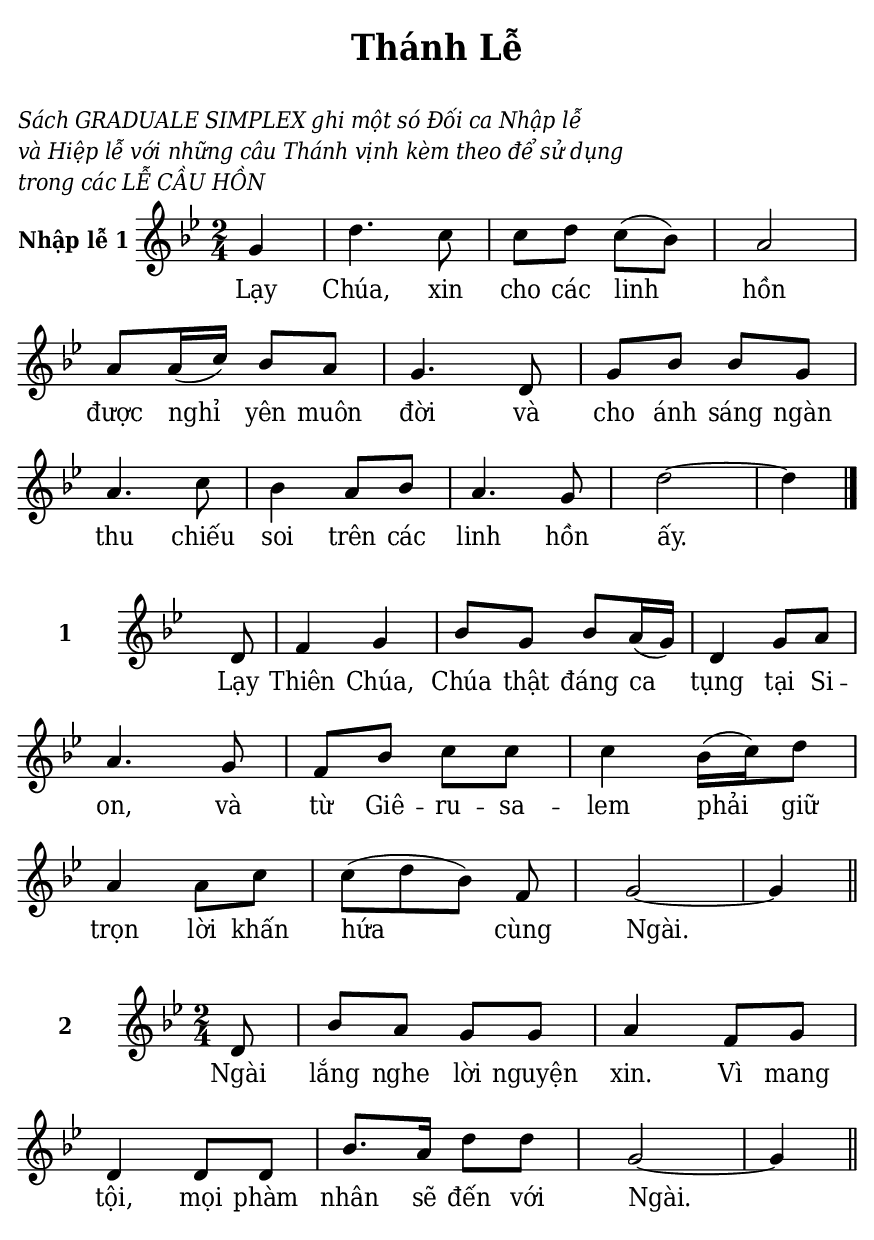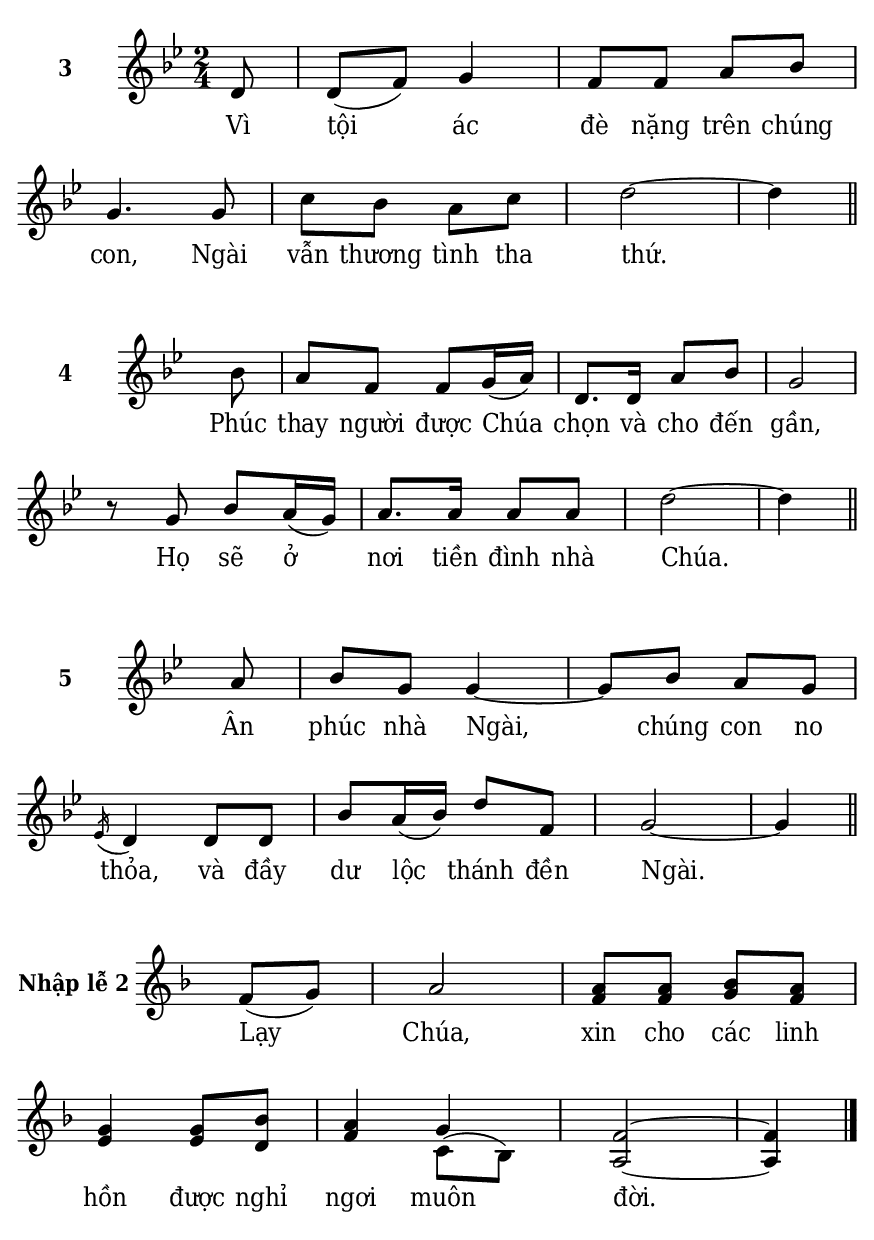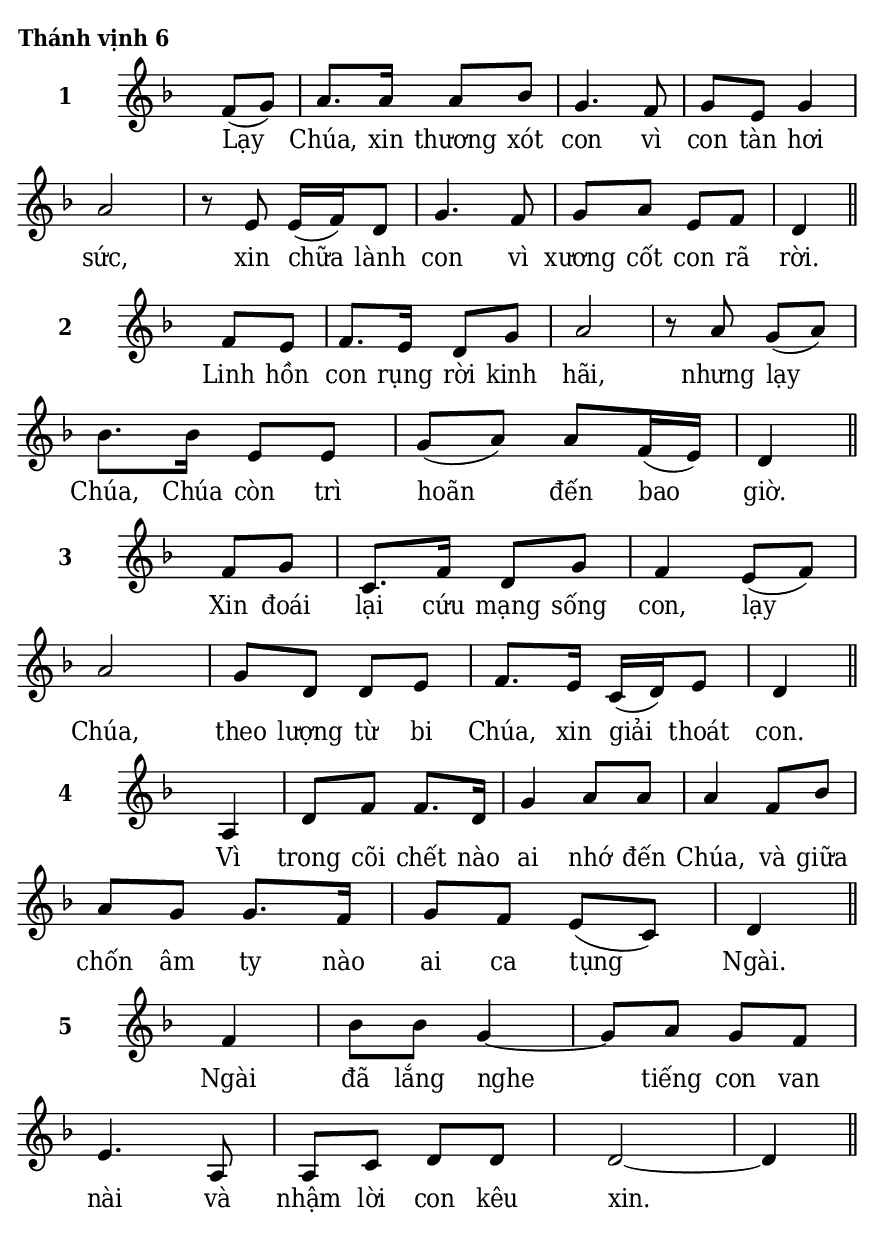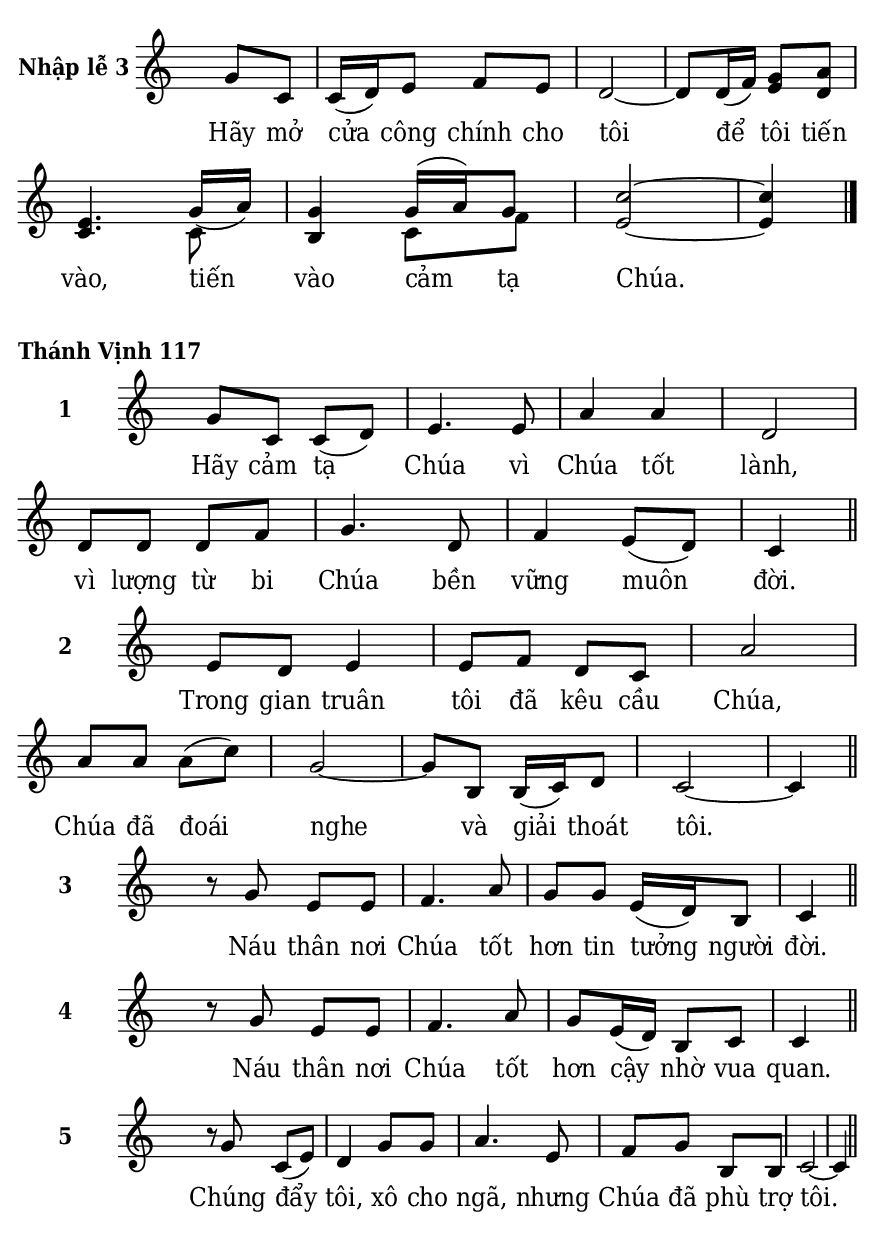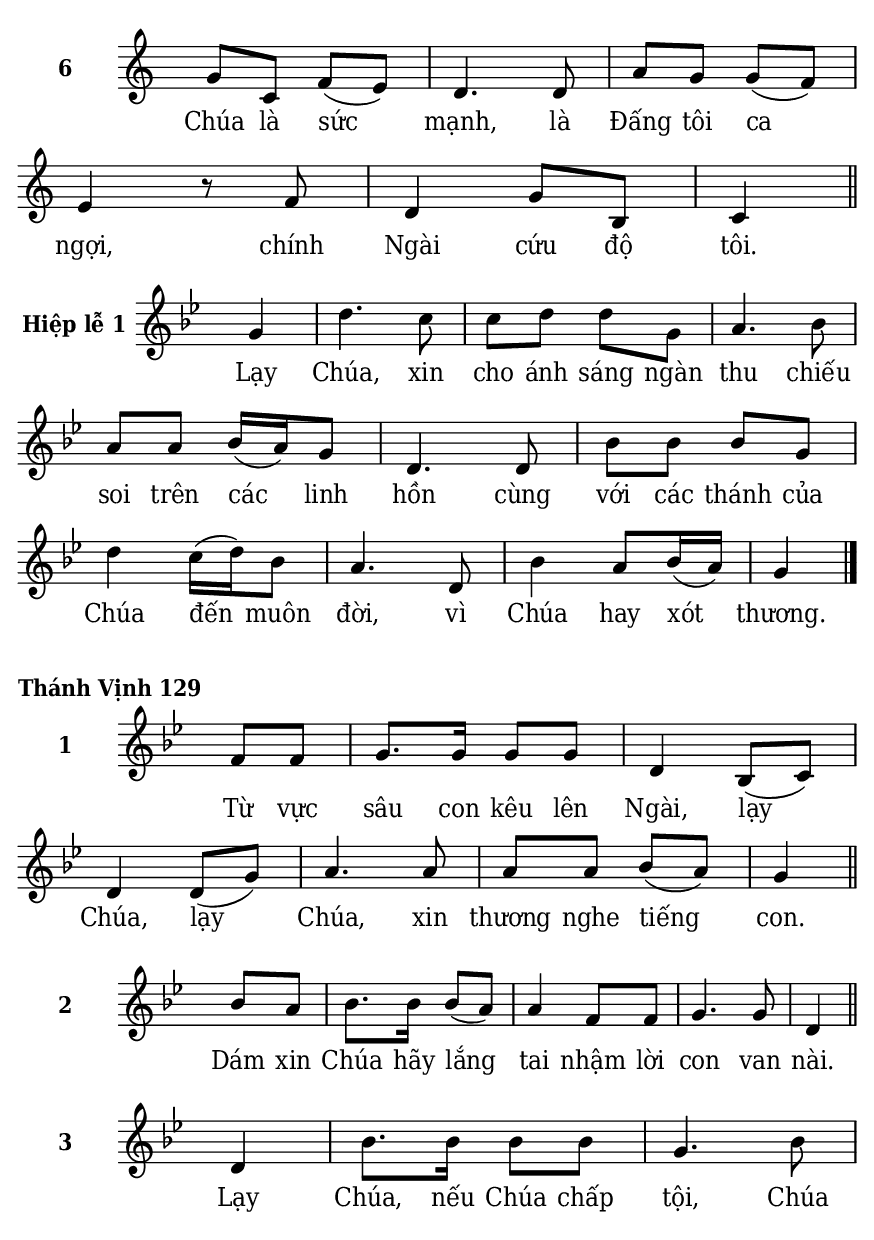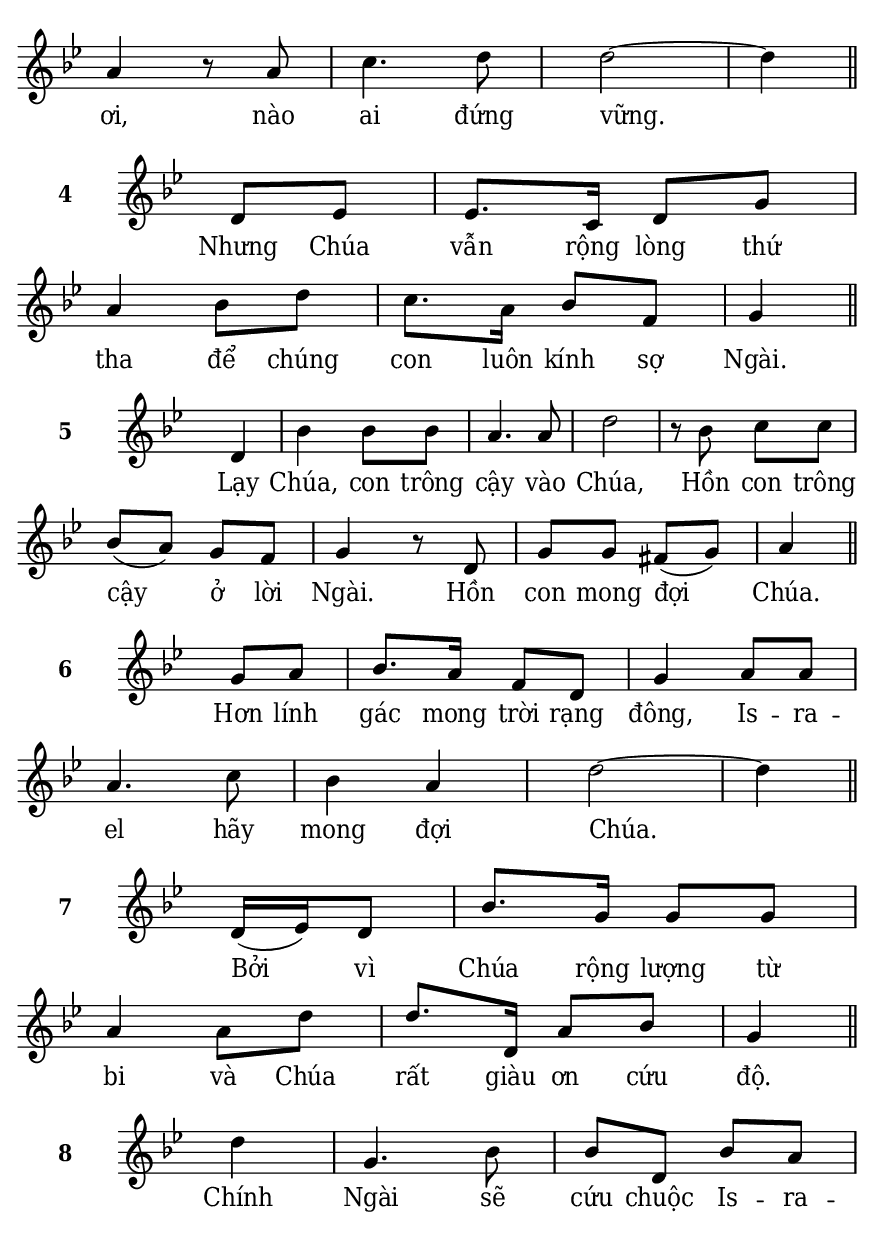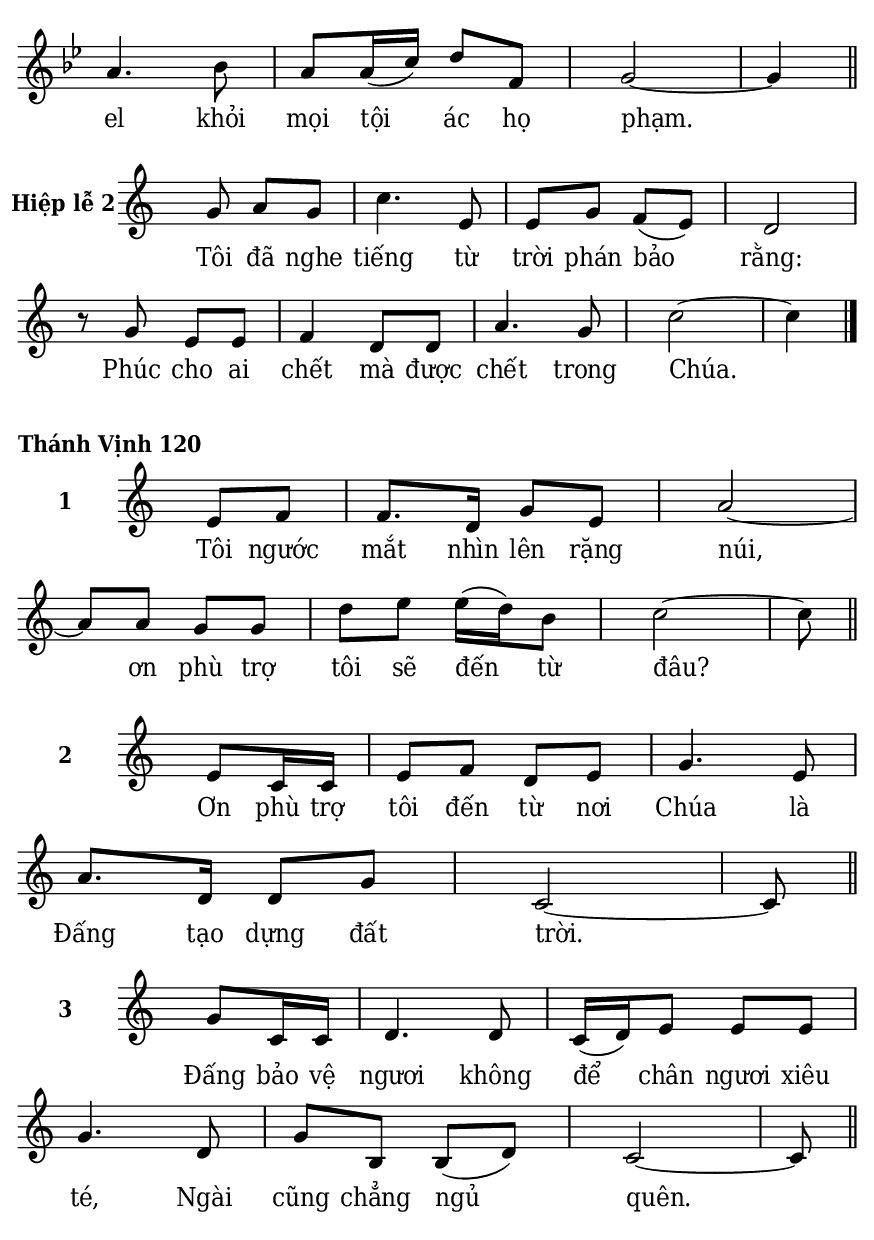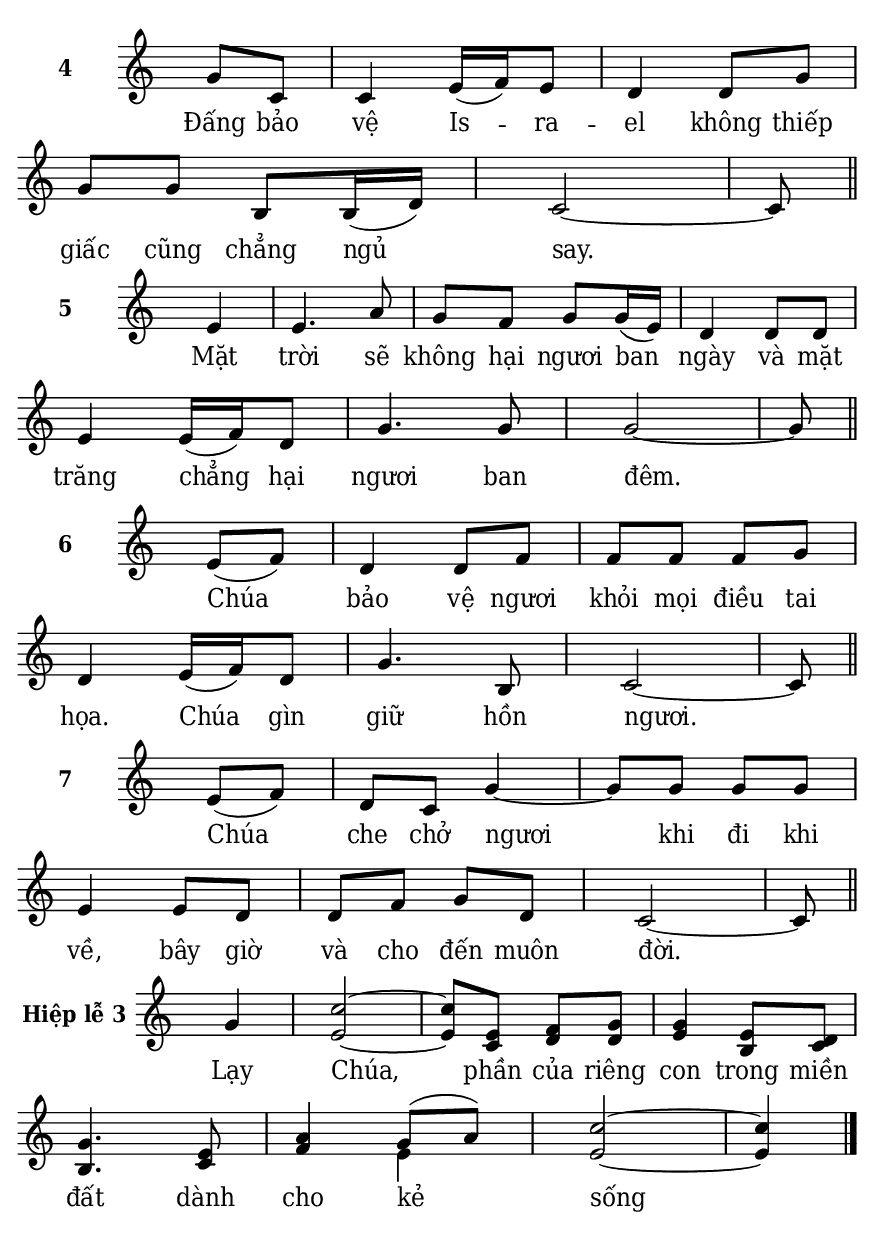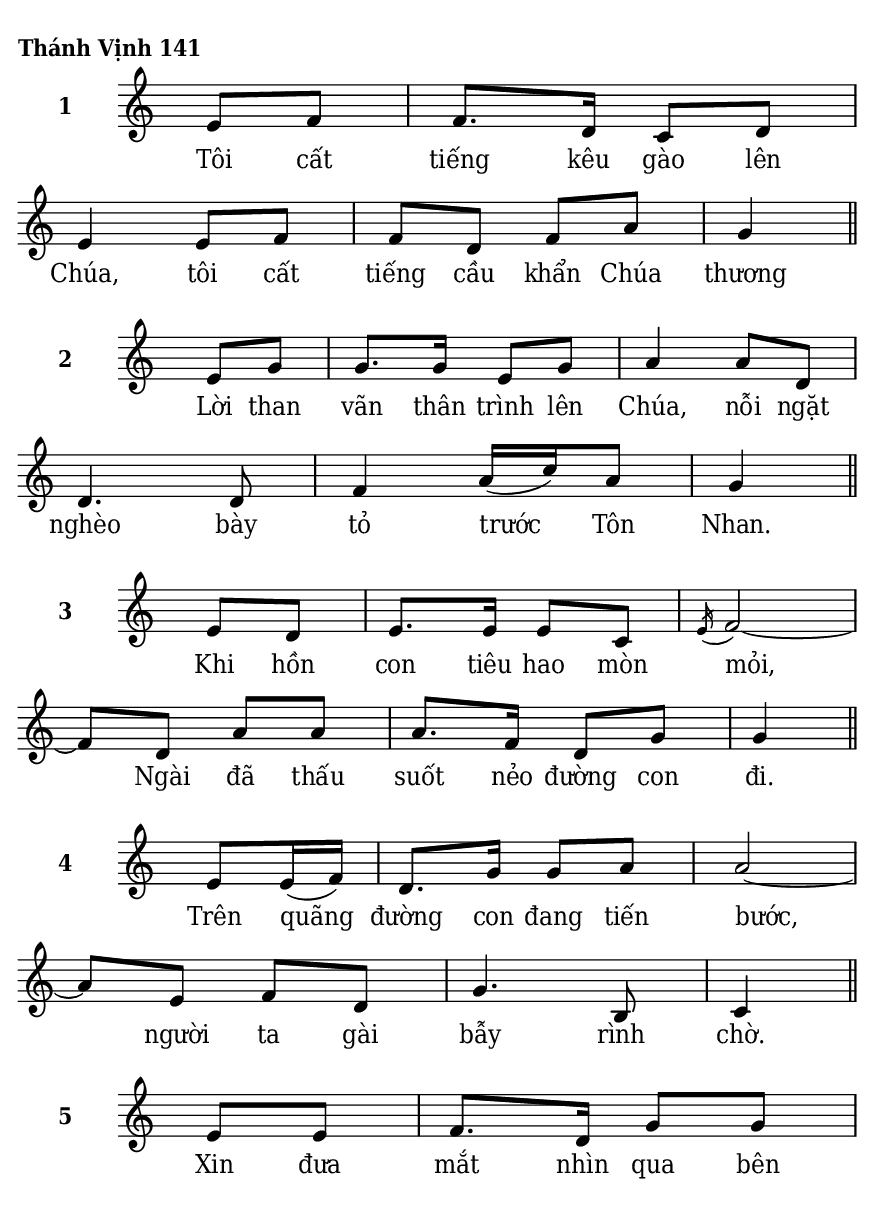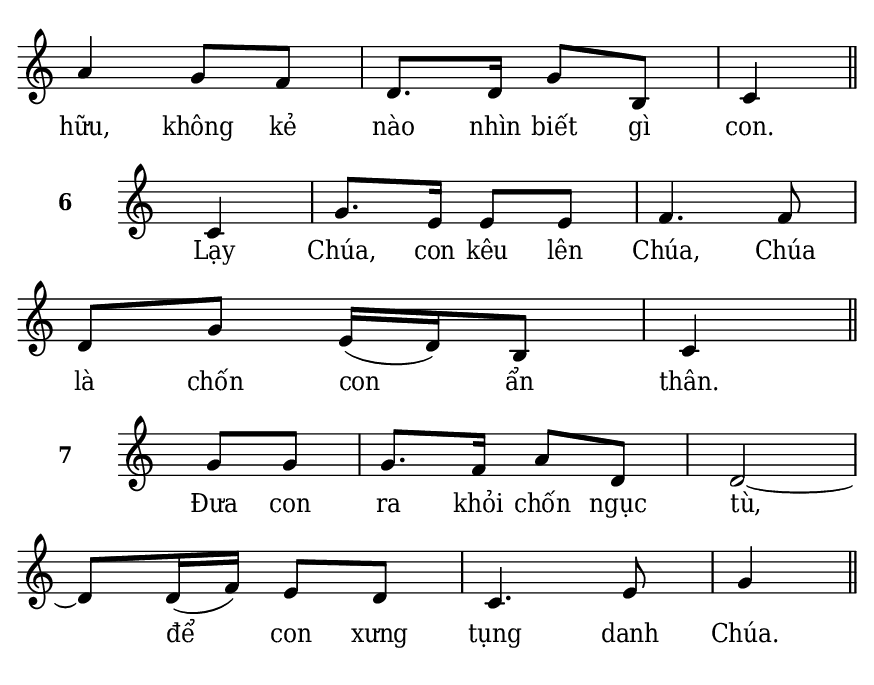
% Cài đặt chung
\version "2.22.1"
\include "english.ly"

\header {
  title = "Thánh Lễ"
  %subtitle = "Ca Nhập Lễ và Hiệp Lễ"
  %subsubtitle = \markup { \huge "I. Lễ an táng" }
  %composer = "Lm. Kim Long"
  %arranger = " "
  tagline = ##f
}

% Nhạc
nhacMauMot = \relative c'' {
  \key bf \major
  \time 2/4
  \partial 4 g4 |
  d'4. c8 |
  c d c (bf) |
  a2 |
  a8 a16 (c) bf8 a |
  g4. d8 |
  g bf bf g |
  a4. c8 |
  bf4 a8 bf |
  a4. g8 |
  d'2 ~ |
  d4 \bar "|."
}

nhacMauHai = \relative c' {
  \key bf \major
  \time 2/4
  \partial 8 d8 |
  f4 g |
  bf8 g bf a16 (g) |
  d4 g8 a |
  a4. g8 |
  f bf c c |
  c4 bf16 (c) d8 |
  a4 a8 c |
  c8 ([d bf])  f8 |
  g2 ~ |
  g4 \bar "||"
}

nhacMauBa = \relative c' {
  \key bf \major
  \time 2/4
  \partial 8 d8 |
  bf' a g g |
  a4 f8 g |
  d4 d8 d |
  bf'8. a16 d8 d |
  g,2 ~ |
  g4 \bar  "||"
}

nhacMauBon = \relative c' {
  \key bf \major
  \time 2/4
  \partial 8 d8 |
  d (f) g4 |
  f8 f a bf |
  g4. g8 |
  c bf a c |
  d2 ~ |
  d4 \bar "||"
}

nhacMauNam = \relative c'' {
  \key bf \major
  \time 2/4
  \partial 8 bf8 |
  a f f g16 (a) |
  d,8. d16 a'8 bf |
  g2 |
  r8 g bf a16 (g) |
  a8. a16 a8 a |
  d2 ~ |
  d4 \bar "||"
}

nhacMauSau = \relative c'' {
  \key bf \major
  \time 2/4
  \partial 8 a8 |
  bf g g4 ~ |
  g8 bf a g |
  \slashedGrace { ef16 ( } d4) d8 d |
  bf' a16 (bf) d8 f, |
  g2 ~ |
  g4 \bar "||"
}

nhacMauBay = \relative c' {
  \key f \major
  \time 2/4
  \partial 4 f8 (g) |
  a2
  <<
    {
      a8 a bf a |
      g4 g8 bf |
      a4
    }
    {
      f8 f g f |
      e4 e8 d |
      f4
    }
  >>
  <<
    {
      \voiceOne
      g4
    }
    \new Voice = "splitpart" {
      \voiceTwo
      c,8 ^(bf)
    }
  >>
  \oneVoice
  <f' a,>2 ~ |
  <f a,>4 \bar "|."
}

nhacMauTam = \relative c' {
  \key f \major
  \time 2/4
  \partial 4 f8 (g) |
  a8. a16 a8 bf |
  g4. f8 |
  g e g4 |
  a2 |
  r8 e e16 (f) d8 |
  g4. f8 |
  g a e f |
  d4 \bar "||"
}

nhacMauChin = \relative c' {
  \key f \major
  \time 2/4
  \partial 4 f8 e |
  f8. e16 d8 g |
  a2 |
  r8 a g (a) |
  bf8. bf16 e,8 e |
  g (a) a f16 (e) |
  d4 \bar "||"
}

nhacMauMuoi = \relative c' {
  \key f \major
  \time 2/4
  \partial 4 f8 g |
  c,8. f16 d8 g |
  f4 e8 (f) |
  a2 |
  g8 d d e |
  f8. e16 c (d) e8 |
  d4 \bar "||"
}

nhacMauMuoiMot = \relative c' {
  \key f \major
  \time 2/4
  \partial 4 a4 |
  d8 f f8. d16 |
  g4 a8 a |
  a4 f8 bf |
  a g g8. f16 |
  g8 f e (c) |
  d4 \bar "||"
}

nhacMauMuoiHai = \relative c' {
  \key f \major
  \time 2/4
  \partial 4 f4 |
  bf8 bf g4 ~ |
  g8 a g f |
  e4. a,8 |
  a c d d |
  d2 ~ |
  d4 \bar "||"
}

nhacMauMuoiBa = \relative c'' {
  \key c \major
  \time 2/4
  \partial 4 g8 c, |
  c16 (d) e8 f e |
  d2 ~ |
  d8 d16 (f)
  <<
    {
      g8 a |
      e4.
    }
    {
      e8 d |
      c4.
    }
  >>
  <<
    {
      \voiceOne
      g'16 _(a)
    }
    \new Voice = "splitpart" {
      \voiceTwo
      c,8
    }
  >>
  \oneVoice
  <g' b,>4
  <<
    {
      \voiceOne
      g16 (a) g8
    }
    \new Voice = "splitpart" {
      \voiceTwo
      c,8 f
    }
  >>
  \oneVoice
  <c' e,>2 ~ |
  <c e,>4 \bar "|."
}

nhacMauMuoiBon = \relative c'' {
  \key c \major
  \time 2/4
  g8 c, c (d) |
  e4. e8 |
  a4 a |
  d,2 |
  d8 d d f |
  g4. d8 |
  f4 e8 (d) |
  c4 \bar "||"
}

nhacMauMuoiLam = \relative c' {
  \key c \major
  \time 2/4
  e8 d e4 |
  e8 f d c |
  a'2 |
  a8 a a (c) |
  g2 ~ |
  g8 b, b16 (c) d8 |
  c2 ~ |
  c4 \bar "||"
}

nhacMauMuoiSau = \relative c'' {
  \key c \major
  \time 2/4
  r8 g e e |
  f4. a8 |
  g g e16 (d) b8 |
  c4 \bar "||"
}

nhacMauMuoiBay = \relative c'' {
  \key c \major
  \time 2/4
  r8 g e e |
  f4. a8 |
  g e16 (d) b8 c |
  c4 \bar "||"
}

nhacMauMuoiTam = \relative c'' {
  \key c \major
  \time 2/4
  r8 g c, (e) |
  d4 g8 g |
  a4. e8 |
  f g b, b |
  c2 ~ |
  c4 \bar "||"
}

nhacMauMuoiChin = \relative c'' {
  \key c \major
  \time 2/4
  g8 c, f (e) |
  d4. d8 |
  a' g g (f) |
  e4 r8 f |
  d4 g8 b, |
  c4 \bar "||"
}

nhacMauHaiMuoi = \relative c'' {
  \key bf \major
  \time 2/4
  \partial 4 g4 |
  d'4. c8 |
  c d d g, |
  a4. bf8 |
  a a bf16 (a) g8 |
  d4. d8 |
  bf' bf bf g |
  d'4 c16 (d) bf8 |
  a4. d,8 |
  bf'4 a8 bf16 (a) |
  g4 \bar "|."
}

nhacMauHaiMuoiMot = \relative c' {
  \key bf \major
  \time 2/4
  \partial 4 f8 f |
  g8. g16 g8 g |
  d4 bf8 (c) |
  d4 d8 (g) |
  a4. a8 |
  a a bf (a) |
  g4 \bar "||"
}

nhacMauHaiMuoiHai = \relative c'' {
  \key bf \major
  \time 2/4
  \partial 4 bf8 a |
  bf8. bf16 bf8 (a) |
  a4 f8 f |
  g4. g8 |
  d4 \bar "||"
}

nhacMauHaiMuoiBa = \relative c' {
  \key bf \major
  \time 2/4
  \partial 4 d4 |
  bf'8. bf16 bf8 bf |
  g4. bf8 |
  a4 r8 a |
  c4. d8 |
  d2 ~ |
  d4 \bar "||"
}

nhacMauHaiMuoiBon = \relative c' {
  \key bf \major
  \time 2/4
  \partial 4 d8 ef |
  ef8. c16 d8 g |
  a4 bf8 d |
  c8. a16 bf8 f |
  g4 \bar "||"
}

nhacMauHaiMuoiLam = \relative c' {
  \key bf \major
  \time 2/4
  \partial 4 d4 |
  bf' bf8 bf |
  a4. a8 |
  d2 |
  r8 bf c c |
  bf (a) g f |
  g4 r8 d |
  g g fs (g) |
  a4 \bar "||"
}

nhacMauHaiMuoiSau = \relative c'' {
  \key bf \major
  \time 2/4
  \partial 4 g8 a |
  bf8. a16 f8 d |
  g4 a8 a |
  a4. c8 |
  bf4 a |
  d2 ~ |
  d4 \bar "||"
}

nhacMauHaiMuoiBay = \relative c' {
  \key bf \major
  \time 2/4
  \partial 4 d16 (ef) d8 |
  bf'8. g16 g8 g |
  a4 a8 d |
  d8. d,16 a'8 bf |
  g4 \bar "||"
}

nhacMauHaiMuoiTam = \relative c'' {
  \key bf \major
  \time 2/4
  \partial 4 d4 |
  g,4. bf8 |
  bf d, bf' a |
  a4. bf8 |
  a a16 (c) d8 f, |
  g2 ~ |
  g4 \bar "||"
}

nhacMauHaiMuoiChin = \relative c'' {
  \key c \major
  \time 2/4
  \partial 4. g8 a g |
  c4. e,8 |
  e g f (e) |
  d2 |
  r8 g e e |
  f4 d8 d |
  a'4. g8 |
  c2 ~ |
  c4 \bar "|."
}

nhacMauBaMuoi = \relative c' {
  \key c \major
  \time 2/4
  \partial 4 e8 f |
  f8. d16 g8 e |
  a2 ~ |
  a8 a g g |
  d' e e16 (d) b8 |
  c2 ~ |
  c8 \bar "||"
}

nhacMauBaMuoiMot = \relative c' {
  \key c \major
  \time 2/4
  \partial 4 e8 c16 c |
  e8 f d e |
  g4. e8 |
  a8. d,16 d8 g |
  c,2 ~ |
  c8 \bar "||"
}

nhacMauBaMuoiHai = \relative c'' {
  \key c \major
  \time 2/4
  \partial 4 g8 c,16 c |
  d4. d8 |
  c16 (d) e8 e e |
  g4. d8 |
  g b, b (d) |
  c2 ~ |
  c8 \bar "||"
}

nhacMauBaMuoiBa = \relative c'' {
  \key c \major
  \time 2/4
  \partial 4 g8 c, |
  c4 e16 (f) e8 |
  d4 d8 g |
  g g b, b16 (d) |
  c2 ~ |
  c8 \bar "||"
}

nhacMauBaMuoiBon = \relative c' {
  \key c \major
  \time 2/4
  \partial 4 e4 |
  e4. a8 |
  g f g g16 (e) |
  d4 d8 d |
  e4 e16 (f) d8 |
  g4. g8 |
  g2 ~ |
  g8 \bar "||"
}

nhacMauBaMuoiLam = \relative c' {
  \key c \major
  \time 2/4
  \partial 4 e8 (f) |
  d4 d8 f |
  f f f g |
  d4 e16 (f) d8 |
  g4. b,8 |
  c2 ~ |
  c8 \bar "||"
}

nhacMauBaMuoiSau = \relative c' {
  \key c \major
  \time 2/4
  \partial 4 e8 (f) |
  d8 c g'4 ~ |
  g8 g g g |
  e4 e8 d |
  d f g d |
  c2 ~ |
  c8 \bar "||"
}

nhacMauBaMuoiBay = \relative c'' {
  \key c \major
  \time 2/4
  \partial 4 g4 |
  <<
    {
      c2 ~ |
      c8 e, f g |
      g4 e8 d |
      g4. e8 |
      a4
    }
    {
      e2 ~ |
      e8 c d d |
      e4 b8 c |
      b4. c8 |
      f4
    }
  >>
  <<
    {
      \voiceOne
      g8 (a)
    }
    \new Voice = "splitpart" {
      \voiceTwo
      e4
    }
  >>
  \oneVoice
  <c' e,>2 ~ |
  <c e,>4 \bar "|."
}

nhacMauBaMuoiTam = \relative c' {
  \key c \major
  \time 2/4
  \partial 4 e8 f |
  f8. d16 c8 d |
  e4 e8 f |
  f d f a |
  g4 \bar "||"
}

nhacMauBaMuoiChin = \relative c' {
  \key c \major
  \time 2/4
  \partial 4 e8 g |
  g8. g16 e8 g |
  a4 a8 d, |
  d4. d8 |
  f4 a16 (c) a8 |
  g4 \bar "||"
}

nhacMauBonMuoi = \relative c' {
  \key c \major
  \time 2/4
  \partial 4 e8 d |
  e8. e16 e8 c |
  \slashedGrace { e16 ( } f2) ~ |
  f8 d a' a |
  a8. f16 d8 g |
  g4 \bar "||"
}

nhacMauBonMuoiMot = \relative c' {
  \key c \major
  \time 2/4
  \partial 4 e8 e16 (f) |
  d8. g16 g8 a |
  a2 ~ |
  a8 e f d |
  g4. b,8 |
  c4 \bar "||"
}

nhacMauBonMuoiHai = \relative c' {
  \key c \major
  \time 2/4
  \partial 4 e8 e |
  f8. d16 g8 g |
  a4 g8 f |
  d8. d16 g8 b, |
  c4 \bar "||"
}

nhacMauBonMuoiBa = \relative c' {
  \key c \major
  \time 2/4
  \partial 4 c4 |
  g'8. e16 e8 e |
  f4. f8 |
  d g e16 (d) b8 |
  c4 \bar "||"
}

nhacMauBonMuoiBon = \relative c'' {
  \key c \major
  \time 2/4
  \partial 4 g8 g |
  g8. f16 a8 d, |
  d2 ~ |
  d8 d16 (f) e8 d |
  c4. e8 |
  g4 \bar "||"
}

% Lời
loiMauMot = \lyricmode {
  Lạy Chúa, xin cho các linh hồn được nghỉ yên muôn đời
  và cho ánh sáng ngàn thu chiếu soi trên các linh hồn ấy.
}

loiMauHai = \lyricmode {
  Lạy Thiên Chúa, Chúa thật đáng ca tụng tại Si -- on,
  và từ Giê -- ru -- sa -- lem phải giữ trọn lời khấn hứa cùng Ngài.
}

loiMauBa = \lyricmode {
  Ngài lắng nghe lời nguyện xin.
  Vì mang tội, mọi phàm nhân sẽ đến với Ngài.
}

loiMauBon = \lyricmode {
  Vì tội ác đè nặng trên chúng con,
  Ngài vẫn thương tình tha thứ.
}

loiMauNam = \lyricmode {
  Phúc thay người được Chúa chọn và cho đến gần,
  Họ sẽ ở nơi tiền đình nhà Chúa.
}

loiMauSau = \lyricmode {
  Ân phúc nhà Ngài, chúng con no thỏa,
  và đầy dư lộc thánh đền Ngài.
}

loiMauBay = \lyricmode {
  Lạy Chúa, xin cho các linh hồn được nghỉ ngơi muôn đời.
}

loiMauTam = \lyricmode {
  Lạy Chúa, xin thương xót con vì con tàn hơi sức,
  xin chữa lành con vì xương cốt con rã rời.
}

loiMauChin = \lyricmode {
  Linh hồn con rụng rời kinh hãi,
  nhưng lạy Chúa, Chúa còn trì hoãn đến bao giờ.
}

loiMauMuoi = \lyricmode {
  Xin đoái lại cứu mạng sống con,
  lạy Chúa, theo lượng từ bi Chúa,
  xin giải thoát con.
}

loiMauMuoiMot = \lyricmode {
  Vì trong cõi chết nào ai nhớ đến Chúa,
  và giữa chốn âm ty nào ai ca tụng Ngài.
}

loiMauMuoiHai = \lyricmode {
  Ngài đã lắng nghe tiếng con van nài
  và nhậm lời con kêu xin.
}

loiMauMuoiBa = \lyricmode {
  Hãy mở cửa công chính cho tôi
  để tôi tiến vào,
  tiến vào cảm tạ Chúa.
}

loiMauMuoiBon = \lyricmode {
  Hãy cảm tạ Chúa vì Chúa tốt lành,
  vì lượng từ bi Chúa bền vững muôn đời.
}

loiMauMuoiLam = \lyricmode {
  Trong gian truân tôi đã kêu cầu Chúa,
  Chúa đã đoái nghe và giải thoát tôi.
}

loiMauMuoiSau = \lyricmode {
  Náu thân nơi Chúa tốt hơn tin tưởng người đời.
}

loiMauMuoiBay = \lyricmode {
  Náu thân nơi Chúa tốt hơn cậy nhờ vua quan.
}

loiMauMuoiTam = \lyricmode {
  Chúng đẩy tôi, xô cho ngã, nhưng Chúa đã phù trợ tôi.
}

loiMauMuoiChin = \lyricmode {
  Chúa là sức mạnh, là Đấng tôi ca ngợi,
  chính Ngài cứu độ tôi.
}

loiMauHaiMuoi = \lyricmode {
  Lạy Chúa, xin cho ánh sáng ngàn thu chiếu soi trên các linh hồn
  cùng với các thánh của Chúa đến muôn đời,
  vì Chúa hay xót thương.
}

loiMauHaiMuoiMot = \lyricmode {
  Từ vực sâu con kêu lên Ngài,
  lạy Chúa, lạy Chúa, xin thương nghe tiếng con.
}

loiMauHaiMuoiHai = \lyricmode {
  Dám xin Chúa hãy lắng tai nhậm lời con van nài.
}

loiMauHaiMuoiBa = \lyricmode {
  Lạy Chúa, nếu Chúa chấp tội, Chúa ơi,
  nào ai đứng vững.
}

loiMauHaiMuoiBon = \lyricmode {
  Nhưng Chúa vẫn rộng lòng thứ tha để chúng con luôn kính sợ Ngài.
}

loiMauHaiMuoiLam = \lyricmode {
  Lạy Chúa, con trông cậy vào Chúa,
  Hồn con trông cậy ở lời Ngài.
  Hồn con mong đợi Chúa.
}

loiMauHaiMuoiSau = \lyricmode {
  Hơn lính gác mong trời rạng đông,
  Is -- ra -- el hãy mong đợi Chúa.
}

loiMauHaiMuoiBay = \lyricmode {
  Bởi vì Chúa rộng lượng từ bi
  và Chúa rất giàu ơn cứu độ.
}

loiMauHaiMuoiTam = \lyricmode {
  Chính Ngài sẽ cứu chuộc Is -- ra -- el khỏi mọi tội ác họ phạm.
}

loiMauHaiMuoiChin = \lyricmode {
  Tôi đã nghe tiếng từ trời phán bảo rằng:
  Phúc cho ai chết mà được chết trong Chúa.
}

loiMauBaMuoi = \lyricmode {
  Tôi ngước mắt nhìn lên rặng núi,
  ơn phù trợ tôi sẽ đến từ đâu?
}

loiMauBaMuoiMot = \lyricmode {
  Ơn phù trợ tôi đến từ nơi Chúa
  là Đấng tạo dựng đất trời.
}

loiMauBaMuoiHai = \lyricmode {
  Đấng bảo vệ ngươi không để chân ngươi xiêu té,
  Ngài cũng chẳng ngủ quên.
}

loiMauBaMuoiBa = \lyricmode {
  Đấng bảo vệ Is -- ra -- el không thiếp giấc
  cũng chẳng ngủ say.
}

loiMauBaMuoiBon = \lyricmode {
  Mặt trời sẽ không hại ngươi ban ngày
  và mặt trăng chẳng hại ngươi ban đêm.
}

loiMauBaMuoiLam = \lyricmode {
  Chúa bảo vệ ngươi khỏi mọi điều tai họa.
  Chúa gìn giữ hồn ngươi.
}

loiMauBaMuoiSau = \lyricmode {
  Chúa che chở ngươi khi đi khi về,
  bây giờ và cho đến muôn đời.
}

loiMauBaMuoiBay = \lyricmode {
  Lạy Chúa, phần của riêng con trong miền đất dành cho kẻ sống
}

loiMauBaMuoiTam = \lyricmode {
  Tôi cất tiếng kêu gào lên Chúa,
  tôi cất tiếng cầu khẩn Chúa thương
}

loiMauBaMuoiChin = \lyricmode {
  Lời than vãn thân trình lên Chúa,
  nỗi ngặt nghèo bày tỏ trước Tôn Nhan.
}

loiMauBonMuoi = \lyricmode {
  Khi hồn con tiêu hao mòn mỏi,
  Ngài đã thấu suốt nẻo đường con đi.
}

loiMauBonMuoiMot = \lyricmode {
  Trên quãng đường con đang tiến bước,
  người ta gài bẫy rình chờ.
}

loiMauBonMuoiHai = \lyricmode {
  Xin đưa mắt nhìn qua bên hữu,
  không kẻ nào nhìn biết gì con.
}

loiMauBonMuoiBa = \lyricmode {
  Lạy Chúa, con kêu lên Chúa,
  Chúa là chốn con ẩn thân.
}

loiMauBonMuoiBon = \lyricmode {
  Đưa con ra khỏi chốn ngục tù,
  để con xưng tụng danh Chúa.
}

% Dàn trang
\paper {
  #(set-paper-size "a5")
  top-margin = 3\mm
  bottom-margin = 3\mm
  left-margin = 3\mm
  right-margin = 3\mm
  indent = #0
  #(define fonts
	 (make-pango-font-tree "Deja Vu Serif Condensed"
	 		       "Deja Vu Serif Condensed"
			       "Deja Vu Serif Condensed"
			       (/ 20 20)))
  print-page-number = ##f
}

\markup {
  \vspace #2
  \column {
    \left-align {
      \line {
        \italic "Sách GRADUALE SIMPLEX ghi một só Đối ca Nhập lễ"
      }
      \line {
        \italic "và Hiệp lễ với những câu Thánh vịnh kèm theo để sử dụng"
      }
      \line {
        \italic "trong các LỄ CẦU HỒN"
      }
    }
  }
}

\score {
  <<
    \new Staff \with {
      instrumentName = \markup { \bold "Nhập lễ 1" }} <<
        \clef treble
        \new Voice = beSop {
          \nhacMauMot
        }
      \new Lyrics \lyricsto beSop \loiMauMot
    >>
  >>
  \layout {
    indent = 20
    \override Lyrics.LyricSpace.minimum-distance = #1
    \override Score.BarNumber.break-visibility = ##(#f #f #f)
    \override Score.SpacingSpanner.uniform-stretching = ##t
    ragged-last = ##f
  }
}

\score {
  <<
    \new Staff \with {
      instrumentName = \markup { \bold "1" }} <<
        \clef treble
        \new Voice = beSop {
          \nhacMauHai
        }
      \new Lyrics \lyricsto beSop \loiMauHai
    >>
  >>
  \layout {
    indent = 17
    \override Staff.TimeSignature.transparent = ##t
    \override Lyrics.LyricSpace.minimum-distance = #1
    \override Score.BarNumber.break-visibility = ##(#f #f #f)
    \override Score.SpacingSpanner.uniform-stretching = ##t
    \override LyricHyphen.minimum-distance = #2
    ragged-last = ##f
  }
}

\score {
  <<
    \new Staff \with {
      instrumentName = \markup { \bold "2" }}<<
        \clef treble
        \new Voice = beSop {
          \nhacMauBa
        }
      \new Lyrics \lyricsto beSop \loiMauBa
    >>
  >>
  \layout {
    indent = 17
    \override Lyrics.LyricSpace.minimum-distance = #1
    \override Score.BarNumber.break-visibility = ##(#f #f #f)
    \override Score.SpacingSpanner.uniform-stretching = ##t
    ragged-last = ##f
  }
}

\score {
  <<
    \new Staff \with {
      instrumentName = \markup { \bold "3" }} <<
        \clef treble
        \new Voice = beSop {
          \nhacMauBon
        }
      \new Lyrics \lyricsto beSop \loiMauBon
    >>
  >>
  \layout {
    indent = 17
    \override Lyrics.LyricSpace.minimum-distance = #1
    \override Score.BarNumber.break-visibility = ##(#f #f #f)
    \override Score.SpacingSpanner.uniform-stretching = ##t
    ragged-last = ##f
  }
}

\score {
  <<
    \new Staff \with {
      instrumentName = \markup { \bold "4" }} <<
        \clef treble
        \new Voice = beSop {
          \nhacMauNam
        }
      \new Lyrics \lyricsto beSop \loiMauNam
    >>
  >>
  \layout {
    indent = 17
    \override Staff.TimeSignature.transparent = ##t
    \override Lyrics.LyricSpace.minimum-distance = #1
    \override Score.BarNumber.break-visibility = ##(#f #f #f)
    \override Score.SpacingSpanner.uniform-stretching = ##t
    ragged-last = ##f
  }
}

\score {
  <<
    \new Staff \with {
      instrumentName = \markup { \bold "5" }} <<
        \clef treble
        \new Voice = beSop {
          \nhacMauSau
        }
      \new Lyrics \lyricsto beSop \loiMauSau
    >>
  >>
  \layout {
    indent = 17
    \override Staff.TimeSignature.transparent = ##t
    \override Lyrics.LyricSpace.minimum-distance = #1
    \override Score.BarNumber.break-visibility = ##(#f #f #f)
    \override Score.SpacingSpanner.uniform-stretching = ##t
    ragged-last = ##f
  }
}

\score {
  <<
    \new Staff \with {
      instrumentName = \markup { \bold "Nhập lễ 2" }} <<
        \clef treble
        \new Voice = beSop {
          \nhacMauBay
        }
      \new Lyrics \lyricsto beSop \loiMauBay
    >>
  >>
  \layout {
    indent = 20
    \override Staff.TimeSignature.transparent = ##t
    \override Lyrics.LyricSpace.minimum-distance = #1
    \override Score.BarNumber.break-visibility = ##(#f #f #f)
    \override Score.SpacingSpanner.uniform-stretching = ##t
    ragged-last = ##f
  }
}

\pageBreak

\markup {
  \line {
    \bold "Thánh vịnh 6"
  }
}

\score {
  <<
    \new Staff \with {
      instrumentName = \markup { \bold "1" }}<<
        \clef treble
        \new Voice = beSop {
          \nhacMauTam
        }
      \new Lyrics \lyricsto beSop \loiMauTam
    >>
  >>
  \layout {
    indent = 17
    \override Staff.TimeSignature.transparent = ##t
    \override Lyrics.LyricSpace.minimum-distance = #1
    \override Score.BarNumber.break-visibility = ##(#f #f #f)
    \override Score.SpacingSpanner.uniform-stretching = ##t
    ragged-last = ##f
  }
}

\score {
  <<
    \new Staff \with {
      instrumentName = \markup { \bold "2" }}<<
        \clef treble
        \new Voice = beSop {
          \nhacMauChin
        }
      \new Lyrics \lyricsto beSop \loiMauChin
    >>
  >>
  \layout {
    indent = 17
    \override Staff.TimeSignature.transparent = ##t
    \override Lyrics.LyricSpace.minimum-distance = #1
    \override Score.BarNumber.break-visibility = ##(#f #f #f)
    \override Score.SpacingSpanner.uniform-stretching = ##t
    ragged-last = ##f
  }
}

\score {
  <<
    \new Staff \with {
      instrumentName = \markup { \bold "3" }}<<
        \clef treble
        \new Voice = beSop {
          \nhacMauMuoi
        }
      \new Lyrics \lyricsto beSop \loiMauMuoi
    >>
  >>
  \layout {
    indent = 17
    \override Staff.TimeSignature.transparent = ##t
    \override Lyrics.LyricSpace.minimum-distance = #1
    \override Score.BarNumber.break-visibility = ##(#f #f #f)
    \override Score.SpacingSpanner.uniform-stretching = ##t
    ragged-last = ##f
  }
}

\score {
  <<
    \new Staff \with {
      instrumentName = \markup { \bold "4" }}<<
        \clef treble
        \new Voice = beSop {
          \nhacMauMuoiMot
        }
      \new Lyrics \lyricsto beSop \loiMauMuoiMot
    >>
  >>
  \layout {
    indent = 17
    \override Staff.TimeSignature.transparent = ##t
    \override Lyrics.LyricSpace.minimum-distance = #1
    \override Score.BarNumber.break-visibility = ##(#f #f #f)
    \override Score.SpacingSpanner.uniform-stretching = ##t
    ragged-last = ##f
  }
}

\score {
  <<
    \new Staff \with {
      instrumentName = \markup { \bold "5" }}<<
        \clef treble
        \new Voice = beSop {
          \nhacMauMuoiHai
        }
      \new Lyrics \lyricsto beSop \loiMauMuoiHai
    >>
  >>
  \layout {
    indent = 17
    \override Staff.TimeSignature.transparent = ##t
    \override Lyrics.LyricSpace.minimum-distance = #1
    \override Score.BarNumber.break-visibility = ##(#f #f #f)
    \override Score.SpacingSpanner.uniform-stretching = ##t
    ragged-last = ##f
  }
}

\score {
  <<
    \new Staff \with {
      instrumentName = \markup { \bold "Nhập lễ 3" }}<<
        \clef treble
        \new Voice = beSop {
          \nhacMauMuoiBa
        }
      \new Lyrics \lyricsto beSop \loiMauMuoiBa
    >>
  >>
  \layout {
    indent = 20
    \override Staff.TimeSignature.transparent = ##t
    \override Lyrics.LyricSpace.minimum-distance = #1
    \override Score.BarNumber.break-visibility = ##(#f #f #f)
    \override Score.SpacingSpanner.uniform-stretching = ##t
    ragged-last = ##f
  }
}

\markup {
  \vspace #2
  \line {
    \bold "Thánh Vịnh 117"
  }
}

\score {
  <<
    \new Staff \with {
      instrumentName = \markup { \bold "1" }}<<
        \clef treble
        \new Voice = beSop {
          \nhacMauMuoiBon
        }
      \new Lyrics \lyricsto beSop \loiMauMuoiBon
    >>
  >>
  \layout {
    indent = 17
    \override Staff.TimeSignature.transparent = ##t
    \override Lyrics.LyricSpace.minimum-distance = #1
    \override Score.BarNumber.break-visibility = ##(#f #f #f)
    \override Score.SpacingSpanner.uniform-stretching = ##t
    ragged-last = ##f
  }
}

\score {
  <<
    \new Staff \with {
      instrumentName = \markup { \bold "2" }}<<
        \clef treble
        \new Voice = beSop {
          \nhacMauMuoiLam
        }
      \new Lyrics \lyricsto beSop \loiMauMuoiLam
    >>
  >>
  \layout {
    indent = 17
    \override Staff.TimeSignature.transparent = ##t
    \override Lyrics.LyricSpace.minimum-distance = #1
    \override Score.BarNumber.break-visibility = ##(#f #f #f)
    \override Score.SpacingSpanner.uniform-stretching = ##t
    ragged-last = ##f
  }
}

\score {
  <<
    \new Staff \with {
      instrumentName = \markup { \bold "3" }}<<
        \clef treble
        \new Voice = beSop {
          \nhacMauMuoiSau
        }
      \new Lyrics \lyricsto beSop \loiMauMuoiSau
    >>
  >>
  \layout {
    indent = 17
    \override Staff.TimeSignature.transparent = ##t
    \override Lyrics.LyricSpace.minimum-distance = #1
    \override Score.BarNumber.break-visibility = ##(#f #f #f)
    \override Score.SpacingSpanner.uniform-stretching = ##t
    ragged-last = ##f
  }
}

\score {
  <<
    \new Staff \with {
      instrumentName = \markup { \bold "4" }}<<
        \clef treble
        \new Voice = beSop {
          \nhacMauMuoiBay
        }
      \new Lyrics \lyricsto beSop \loiMauMuoiBay
    >>
  >>
  \layout {
    indent = 17
    \override Staff.TimeSignature.transparent = ##t
    \override Lyrics.LyricSpace.minimum-distance = #1
    \override Score.BarNumber.break-visibility = ##(#f #f #f)
    \override Score.SpacingSpanner.uniform-stretching = ##t
    ragged-last = ##f
  }
}

\score {
  <<
    \new Staff \with {
      instrumentName = \markup { \bold "5" }}<<
        \clef treble
        \new Voice = beSop {
          \nhacMauMuoiTam
        }
      \new Lyrics \lyricsto beSop \loiMauMuoiTam
    >>
  >>
  \layout {
    indent = 17
    \override Staff.TimeSignature.transparent = ##t
    \override Lyrics.LyricSpace.minimum-distance = #0.8
    \override Score.BarNumber.break-visibility = ##(#f #f #f)
    \override Score.SpacingSpanner.uniform-stretching = ##t
    ragged-last = ##f
  }
}

\score {
  <<
    \new Staff \with {
      instrumentName = \markup { \bold "6" }}<<
        \clef treble
        \new Voice = beSop {
          \nhacMauMuoiChin
        }
      \new Lyrics \lyricsto beSop \loiMauMuoiChin
    >>
  >>
  \layout {
    indent = 17
    \override Staff.TimeSignature.transparent = ##t
    \override Lyrics.LyricSpace.minimum-distance = #1
    \override Score.BarNumber.break-visibility = ##(#f #f #f)
    \override Score.SpacingSpanner.uniform-stretching = ##t
    ragged-last = ##f
  }
}

\score {
  <<
    \new Staff \with {
      instrumentName = \markup { \bold "Hiệp lễ 1" }}<<
        \clef treble
        \new Voice = beSop {
          \nhacMauHaiMuoi
        }
      \new Lyrics \lyricsto beSop \loiMauHaiMuoi
    >>
  >>
  \layout {
    indent = 20
    \override Staff.TimeSignature.transparent = ##t
    \override Lyrics.LyricSpace.minimum-distance = #1
    \override Score.BarNumber.break-visibility = ##(#f #f #f)
    \override Score.SpacingSpanner.uniform-stretching = ##t
    ragged-last = ##f
  }
}

\markup {
  \vspace #2
  \bold "Thánh Vịnh 129"
}

\score {
  <<
    \new Staff \with {
      instrumentName = \markup { \bold "1" }}<<
        \clef treble
        \new Voice = beSop {
          \nhacMauHaiMuoiMot
        }
      \new Lyrics \lyricsto beSop \loiMauHaiMuoiMot
    >>
  >>
  \layout {
    indent = 17
    \override Staff.TimeSignature.transparent = ##t
    \override Lyrics.LyricSpace.minimum-distance = #1
    \override Score.BarNumber.break-visibility = ##(#f #f #f)
    \override Score.SpacingSpanner.uniform-stretching = ##t
    ragged-last = ##f
  }
}

\score {
  <<
    \new Staff \with {
      instrumentName = \markup { \bold "2" }}<<
        \clef treble
        \new Voice = beSop {
          \nhacMauHaiMuoiHai
        }
      \new Lyrics \lyricsto beSop \loiMauHaiMuoiHai
    >>
  >>
  \layout {
    indent = 17
    \override Staff.TimeSignature.transparent = ##t
    \override Lyrics.LyricSpace.minimum-distance = #1
    \override Score.BarNumber.break-visibility = ##(#f #f #f)
    \override Score.SpacingSpanner.uniform-stretching = ##t
    ragged-last = ##f
  }
}

\score {
  <<
    \new Staff \with {
      instrumentName = \markup { \bold "3" }}<<
        \clef treble
        \new Voice = beSop {
          \nhacMauHaiMuoiBa
        }
      \new Lyrics \lyricsto beSop \loiMauHaiMuoiBa
    >>
  >>
  \layout {
    indent = 17
    \override Staff.TimeSignature.transparent = ##t
    \override Lyrics.LyricSpace.minimum-distance = #1
    \override Score.BarNumber.break-visibility = ##(#f #f #f)
    \override Score.SpacingSpanner.uniform-stretching = ##t
    ragged-last = ##f
  }
}

\score {
  <<
    \new Staff \with {
      instrumentName = \markup { \bold "4" }}<<
        \clef treble
        \new Voice = beSop {
          \nhacMauHaiMuoiBon
        }
      \new Lyrics \lyricsto beSop \loiMauHaiMuoiBon
    >>
  >>
  \layout {
    indent = 17
    \override Staff.TimeSignature.transparent = ##t
    \override Lyrics.LyricSpace.minimum-distance = #1
    \override Score.BarNumber.break-visibility = ##(#f #f #f)
    \override Score.SpacingSpanner.uniform-stretching = ##t
    ragged-last = ##f
  }
}

\score {
  <<
    \new Staff \with {
      instrumentName = \markup { \bold "5" }}<<
        \clef treble
        \new Voice = beSop {
          \nhacMauHaiMuoiLam
        }
      \new Lyrics \lyricsto beSop \loiMauHaiMuoiLam
    >>
  >>
  \layout {
    indent = 17
    \override Staff.TimeSignature.transparent = ##t
    \override Lyrics.LyricSpace.minimum-distance = #1
    \override Score.BarNumber.break-visibility = ##(#f #f #f)
    \override Score.SpacingSpanner.uniform-stretching = ##t
    ragged-last = ##f
  }
}

\score {
  <<
    \new Staff \with {
      instrumentName = \markup { \bold "6" }}<<
        \clef treble
        \new Voice = beSop {
          \nhacMauHaiMuoiSau
        }
      \new Lyrics \lyricsto beSop \loiMauHaiMuoiSau
    >>
  >>
  \layout {
    indent = 17
    \override Staff.TimeSignature.transparent = ##t
    \override Lyrics.LyricSpace.minimum-distance = #1
    \override Score.BarNumber.break-visibility = ##(#f #f #f)
    \override Score.SpacingSpanner.uniform-stretching = ##t
    ragged-last = ##f
  }
}

\score {
  <<
    \new Staff \with {
      instrumentName = \markup { \bold "7" }}<<
        \clef treble
        \new Voice = beSop {
          \nhacMauHaiMuoiBay
        }
      \new Lyrics \lyricsto beSop \loiMauHaiMuoiBay
    >>
  >>
  \layout {
    indent = 17
    \override Staff.TimeSignature.transparent = ##t
    \override Lyrics.LyricSpace.minimum-distance = #1
    \override Score.BarNumber.break-visibility = ##(#f #f #f)
    \override Score.SpacingSpanner.uniform-stretching = ##t
    ragged-last = ##f
  }
}

\score {
  <<
    \new Staff \with {
      instrumentName = \markup { \bold "8" }}<<
        \clef treble
        \new Voice = beSop {
          \nhacMauHaiMuoiTam
        }
      \new Lyrics \lyricsto beSop \loiMauHaiMuoiTam
    >>
  >>
  \layout {
    indent = 17
    \override Staff.TimeSignature.transparent = ##t
    \override Lyrics.LyricSpace.minimum-distance = #1
    \override Score.BarNumber.break-visibility = ##(#f #f #f)
    \override Score.SpacingSpanner.uniform-stretching = ##t
    ragged-last = ##f
  }
}

\score {
  <<
    \new Staff \with {
      instrumentName = \markup { \bold "Hiệp lễ 2" }}<<
        \clef treble
        \new Voice = beSop {
          \nhacMauHaiMuoiChin
        }
      \new Lyrics \lyricsto beSop \loiMauHaiMuoiChin
    >>
  >>
  \layout {
    indent = 17
    \override Staff.TimeSignature.transparent = ##t
    \override Lyrics.LyricSpace.minimum-distance = #1
    \override Score.BarNumber.break-visibility = ##(#f #f #f)
    \override Score.SpacingSpanner.uniform-stretching = ##t
    ragged-last = ##f
  }
}

\markup {
  \vspace #2
  \bold "Thánh Vịnh 120"
}

\score {
  <<
    \new Staff \with {
      instrumentName = \markup { \bold "1" }}<<
        \clef treble
        \new Voice = beSop {
          \nhacMauBaMuoi
        }
      \new Lyrics \lyricsto beSop \loiMauBaMuoi
    >>
  >>
  \layout {
    indent = 17
    \override Staff.TimeSignature.transparent = ##t
    \override Lyrics.LyricSpace.minimum-distance = #1
    \override Score.BarNumber.break-visibility = ##(#f #f #f)
    \override Score.SpacingSpanner.uniform-stretching = ##t
    ragged-last = ##f
  }
}

\score {
  <<
    \new Staff \with {
      instrumentName = \markup { \bold "2" }}<<
        \clef treble
        \new Voice = beSop {
          \nhacMauBaMuoiMot
        }
      \new Lyrics \lyricsto beSop \loiMauBaMuoiMot
    >>
  >>
  \layout {
    indent = 17
    \override Staff.TimeSignature.transparent = ##t
    \override Lyrics.LyricSpace.minimum-distance = #1
    \override Score.BarNumber.break-visibility = ##(#f #f #f)
    \override Score.SpacingSpanner.uniform-stretching = ##t
    ragged-last = ##f
  }
}

\score {
  <<
    \new Staff \with {
      instrumentName = \markup { \bold "3" }}<<
        \clef treble
        \new Voice = beSop {
          \nhacMauBaMuoiHai
        }
      \new Lyrics \lyricsto beSop \loiMauBaMuoiHai
    >>
  >>
  \layout {
    indent = 17
    \override Staff.TimeSignature.transparent = ##t
    \override Lyrics.LyricSpace.minimum-distance = #1
    \override Score.BarNumber.break-visibility = ##(#f #f #f)
    \override Score.SpacingSpanner.uniform-stretching = ##t
    ragged-last = ##f
  }
}

\score {
  <<
    \new Staff \with {
      instrumentName = \markup { \bold "4" }}<<
        \clef treble
        \new Voice = beSop {
          \nhacMauBaMuoiBa
        }
      \new Lyrics \lyricsto beSop \loiMauBaMuoiBa
    >>
  >>
  \layout {
    indent = 17
    \override Staff.TimeSignature.transparent = ##t
    \override Lyrics.LyricSpace.minimum-distance = #1
    \override Score.BarNumber.break-visibility = ##(#f #f #f)
    \override Score.SpacingSpanner.uniform-stretching = ##t
    ragged-last = ##f
  }
}

\score {
  <<
    \new Staff \with {
      instrumentName = \markup { \bold "5" }}<<
        \clef treble
        \new Voice = beSop {
          \nhacMauBaMuoiBon
        }
      \new Lyrics \lyricsto beSop \loiMauBaMuoiBon
    >>
  >>
  \layout {
    indent = 17
    \override Staff.TimeSignature.transparent = ##t
    \override Lyrics.LyricSpace.minimum-distance = #1.2
    \override Score.BarNumber.break-visibility = ##(#f #f #f)
    \override Score.SpacingSpanner.uniform-stretching = ##t
    ragged-last = ##f
  }
}

\score {
  <<
    \new Staff \with {
      instrumentName = \markup { \bold "6" }}<<
        \clef treble
        \new Voice = beSop {
          \nhacMauBaMuoiLam
        }
      \new Lyrics \lyricsto beSop \loiMauBaMuoiLam
    >>
  >>
  \layout {
    indent = 17
    \override Staff.TimeSignature.transparent = ##t
    \override Lyrics.LyricSpace.minimum-distance = #1
    \override Score.BarNumber.break-visibility = ##(#f #f #f)
    \override Score.SpacingSpanner.uniform-stretching = ##t
    ragged-last = ##f
  }
}

\score {
  <<
    \new Staff \with {
      instrumentName = \markup { \bold "7" }}<<
        \clef treble
        \new Voice = beSop {
          \nhacMauBaMuoiSau
        }
      \new Lyrics \lyricsto beSop \loiMauBaMuoiSau
    >>
  >>
  \layout {
    indent = 17
    \override Staff.TimeSignature.transparent = ##t
    \override Lyrics.LyricSpace.minimum-distance = #1
    \override Score.BarNumber.break-visibility = ##(#f #f #f)
    \override Score.SpacingSpanner.uniform-stretching = ##t
    ragged-last = ##f
  }
}

\score {
  <<
    \new Staff \with {
      instrumentName = \markup { \bold "Hiệp lễ 3" }}<<
        \clef treble
        \new Voice = beSop {
          \nhacMauBaMuoiBay
        }
      \new Lyrics \lyricsto beSop \loiMauBaMuoiBay
    >>
  >>
  \layout {
    indent = 20
    \override Staff.TimeSignature.transparent = ##t
    \override Lyrics.LyricSpace.minimum-distance = #1
    \override Score.BarNumber.break-visibility = ##(#f #f #f)
    \override Score.SpacingSpanner.uniform-stretching = ##t
    ragged-last = ##f
  }
}

\markup {
  \vspace #2
  \bold "Thánh Vịnh 141"
}

\score {
  <<
    \new Staff \with {
      instrumentName = \markup { \bold "1" }}<<
        \clef treble
        \new Voice = beSop {
          \nhacMauBaMuoiTam
        }
      \new Lyrics \lyricsto beSop \loiMauBaMuoiTam
    >>
  >>
  \layout {
    indent = 17
    \override Staff.TimeSignature.transparent = ##t
    \override Lyrics.LyricSpace.minimum-distance = #1
    \override Score.BarNumber.break-visibility = ##(#f #f #f)
    \override Score.SpacingSpanner.uniform-stretching = ##t
    ragged-last = ##f
  }
}

\score {
  <<
    \new Staff \with {
      instrumentName = \markup { \bold "2" }}<<
        \clef treble
        \new Voice = beSop {
          \nhacMauBaMuoiChin
        }
      \new Lyrics \lyricsto beSop \loiMauBaMuoiChin
    >>
  >>
  \layout {
    indent = 17
    \override Staff.TimeSignature.transparent = ##t
    \override Lyrics.LyricSpace.minimum-distance = #1
    \override Score.BarNumber.break-visibility = ##(#f #f #f)
    \override Score.SpacingSpanner.uniform-stretching = ##t
    ragged-last = ##f
  }
}

\score {
  <<
    \new Staff \with {
      instrumentName = \markup { \bold "3" }}<<
        \clef treble
        \new Voice = beSop {
          \nhacMauBonMuoi
        }
      \new Lyrics \lyricsto beSop \loiMauBonMuoi
    >>
  >>
  \layout {
    indent = 17
    \override Staff.TimeSignature.transparent = ##t
    \override Lyrics.LyricSpace.minimum-distance = #1
    \override Score.BarNumber.break-visibility = ##(#f #f #f)
    \override Score.SpacingSpanner.uniform-stretching = ##t
    ragged-last = ##f
  }
}

\score {
  <<
    \new Staff \with {
      instrumentName = \markup { \bold "4" }}<<
        \clef treble
        \new Voice = beSop {
          \nhacMauBonMuoiMot
        }
      \new Lyrics \lyricsto beSop \loiMauBonMuoiMot
    >>
  >>
  \layout {
    indent = 17
    \override Staff.TimeSignature.transparent = ##t
    \override Lyrics.LyricSpace.minimum-distance = #1
    \override Score.BarNumber.break-visibility = ##(#f #f #f)
    \override Score.SpacingSpanner.uniform-stretching = ##t
    ragged-last = ##f
  }
}

\score {
  <<
    \new Staff \with {
      instrumentName = \markup { \bold "5" }}<<
        \clef treble
        \new Voice = beSop {
          \nhacMauBonMuoiHai
        }
      \new Lyrics \lyricsto beSop \loiMauBonMuoiHai
    >>
  >>
  \layout {
    indent = 17
    \override Staff.TimeSignature.transparent = ##t
    \override Lyrics.LyricSpace.minimum-distance = #1
    \override Score.BarNumber.break-visibility = ##(#f #f #f)
    \override Score.SpacingSpanner.uniform-stretching = ##t
    ragged-last = ##f
  }
}

\score {
  <<
    \new Staff \with {
      instrumentName = \markup { \bold "6" }}<<
        \clef treble
        \new Voice = beSop {
          \nhacMauBonMuoiBa
        }
      \new Lyrics \lyricsto beSop \loiMauBonMuoiBa
    >>
  >>
  \layout {
    indent = 17
    \override Staff.TimeSignature.transparent = ##t
    \override Lyrics.LyricSpace.minimum-distance = #1
    \override Score.BarNumber.break-visibility = ##(#f #f #f)
    \override Score.SpacingSpanner.uniform-stretching = ##t
    ragged-last = ##f
  }
}

\score {
  <<
    \new Staff \with {
      instrumentName = \markup { \bold "7" }}<<
        \clef treble
        \new Voice = beSop {
          \nhacMauBonMuoiBon
        }
      \new Lyrics \lyricsto beSop \loiMauBonMuoiBon
    >>
  >>
  \layout {
    indent = 17
    \override Staff.TimeSignature.transparent = ##t
    \override Lyrics.LyricSpace.minimum-distance = #1
    \override Score.BarNumber.break-visibility = ##(#f #f #f)
    \override Score.SpacingSpanner.uniform-stretching = ##t
    ragged-last = ##f
  }
}
